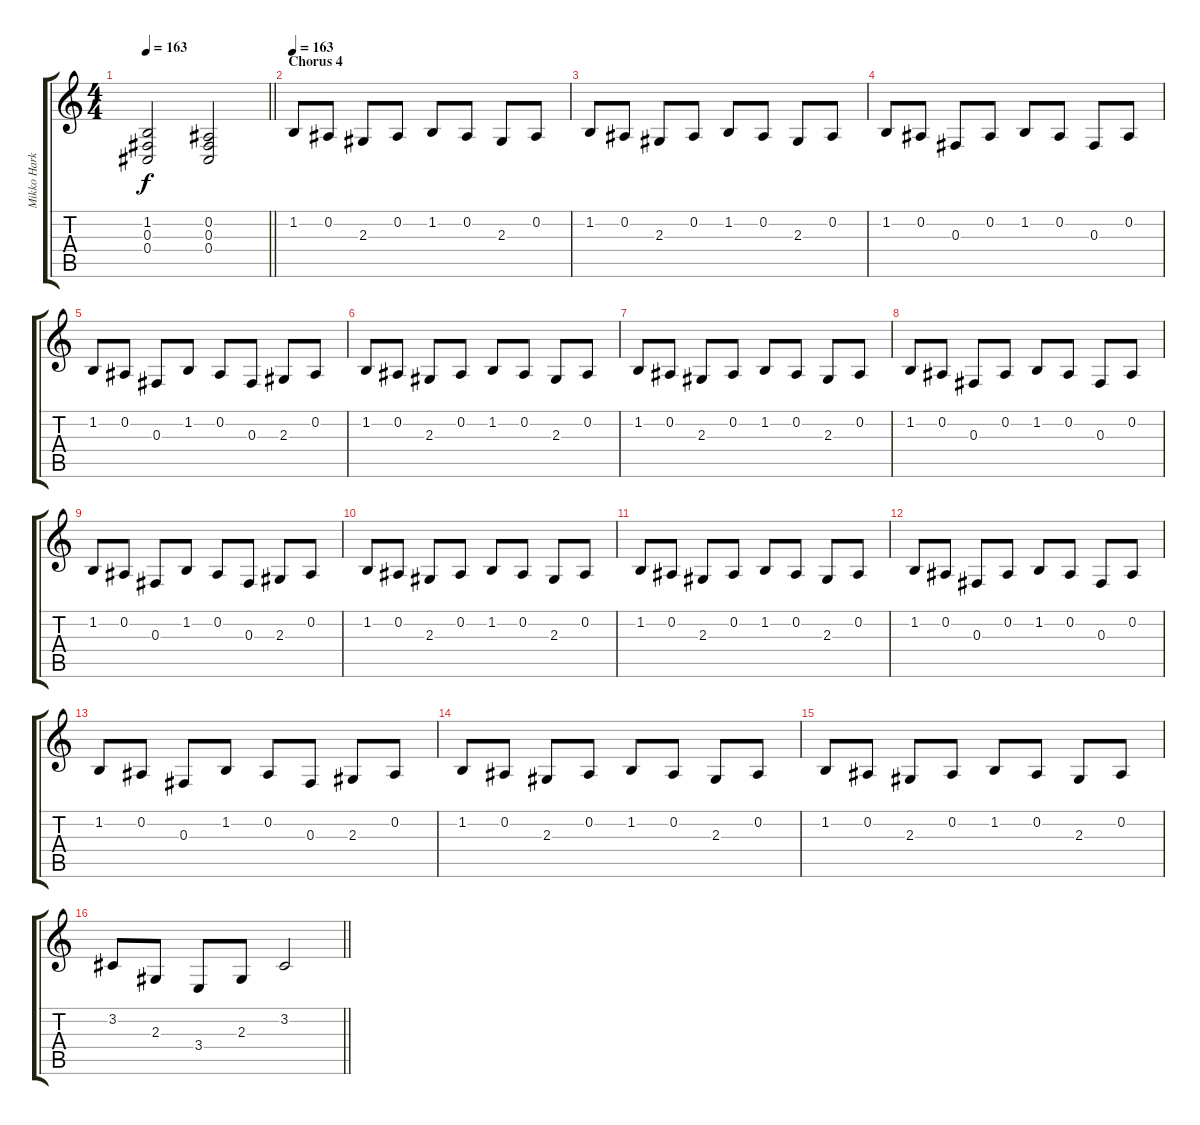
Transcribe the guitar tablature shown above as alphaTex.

\track ("Mikko Harkin LH" "Mikko Hark") {instrument harpsichord}
\staff {score tabs}
\tuning (Eb4 Bb3 Gb3 Db3 Ab2 Eb2) {hide}
\ts (4 4)
\tempo 163
\clef g2
\barLineRight lightlight
\ks c
(1.2 0.3 0.4).2{dy f} (0.2 0.3 0.4).2 |
\section ("" "Chorus 4")
\tempo 163
1.2.8{instrument stringensemble1} 0.2.8 2.3.8 0.2.8 1.2.8 0.2.8 2.3.8 0.2.8 |
1.2.8 0.2.8 2.3.8 0.2.8 1.2.8 0.2.8 2.3.8 0.2.8 |
1.2.8 0.2.8 0.3.8 0.2.8 1.2.8 0.2.8 0.3.8 0.2.8 |
1.2.8 0.2.8 0.3.8 1.2.8 0.2.8 0.3.8 2.3.8 0.2.8 |
1.2.8 0.2.8 2.3.8 0.2.8 1.2.8 0.2.8 2.3.8 0.2.8 |
1.2.8 0.2.8 2.3.8 0.2.8 1.2.8 0.2.8 2.3.8 0.2.8 |
1.2.8 0.2.8 0.3.8 0.2.8 1.2.8 0.2.8 0.3.8 0.2.8 |
1.2.8 0.2.8 0.3.8 1.2.8 0.2.8 0.3.8 2.3.8 0.2.8 |
1.2.8 0.2.8 2.3.8 0.2.8 1.2.8 0.2.8 2.3.8 0.2.8 |
1.2.8 0.2.8 2.3.8 0.2.8 1.2.8 0.2.8 2.3.8 0.2.8 |
1.2.8 0.2.8 0.3.8 0.2.8 1.2.8 0.2.8 0.3.8 0.2.8 |
1.2.8 0.2.8 0.3.8 1.2.8 0.2.8 0.3.8 2.3.8 0.2.8 |
1.2.8 0.2.8 2.3.8 0.2.8 1.2.8 0.2.8 2.3.8 0.2.8 |
1.2.8 0.2.8 2.3.8 0.2.8 1.2.8 0.2.8 2.3.8 0.2.8 |
\barLineRight lightlight
3.2.8 2.3.8 3.4.8 2.3.8 3.2.2
